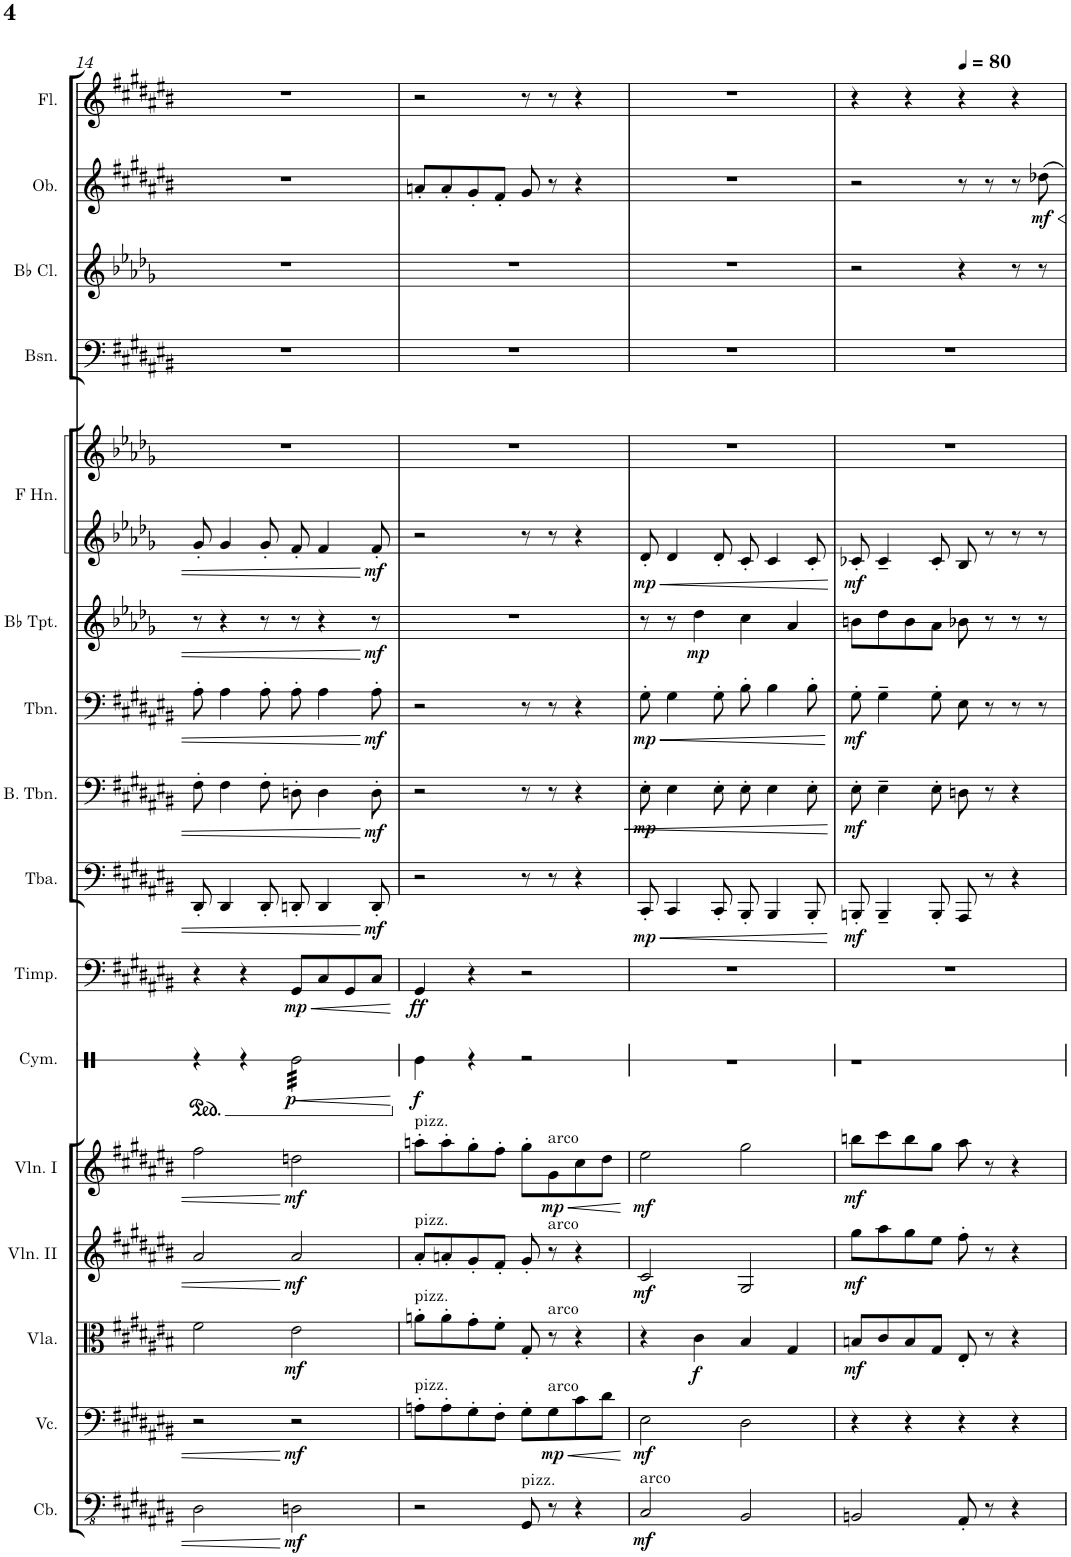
**kern	**dynam	**kern	**dynam	**kern	**dynam	**kern	**dynam	**kern	**dynam	**kern	**dynam	**kern	**dynam	**kern	**dynam	**kern	**dynam	**kern	**dynam	**kern	**dynam	**kern	**kern	**dynam	**kern	**kern	**kern	**dynam	**kern
*part16	*part16	*part15	*part15	*part14	*part14	*part13	*part13	*part12	*part12	*part11	*part11	*part10	*part10	*part9	*part9	*part8	*part8	*part7	*part7	*part6	*part6	*part5	*part5	*part5	*part4	*part3	*part2	*part2	*part1
*staff17	*staff17	*staff16	*staff16	*staff15	*staff15	*staff14	*staff14	*staff13	*staff13	*staff12	*staff12	*staff11	*staff11	*staff10	*staff10	*staff9	*staff9	*staff8	*staff8	*staff7	*staff7	*staff6	*staff5	*staff5/6	*staff4	*staff3	*staff2	*staff2	*staff1
*I"Contrabasses	*	*I"Violoncellos	*	*I"Violas	*	*I"Violins II	*	*I"Violins I	*	*I"Cymbal	*	*I"Timpani	*	*I"Tuba	*	*I"Bass Trombone	*	*I"Trombone	*	*I"Trumpets in Bb	*	*I"Horns in F	*	*	*I"Bassoons	*I"Clarinets in Bb	*I"Oboes	*	*I"Flutes
*I'Cb.	*	*I'Vc.	*	*I'Vla.	*	*I'Vln. II	*	*I'Vln. I	*	*I'Cym.	*	*I'Timp.	*	*I'Tba.	*	*I'B. Tbn.	*	*I'Tbn.	*	*	*	*	*	*	*I'Bsn.	*	*I'Ob.	*	*I'Fl.
!!LO:PB:g=z
*clefFv4	*	*clefF4	*	*clefC3	*	*clefG2	*	*clefG2	*	*clefX	*	*clefF4	*	*clefF4	*	*clefF4	*	*clefF4	*	*clefG2	*	*clefG2	*clefG2	*	*clefF4	*clefG2	*clefG2	*	*clefG2
*	*	*	*	*	*	*	*	*	*	*	*	*	*	*	*	*	*	*	*	*ITrd1c2	*	*ITrd4c7	*ITrd4c7	*	*	*ITrd1c2	*	*	*
*k[f#c#g#d#a#e#b#]	*	*k[f#c#g#d#a#e#b#]	*	*k[f#c#g#d#a#e#b#]	*	*k[f#c#g#d#a#e#b#]	*	*k[f#c#g#d#a#e#b#]	*	*k[]	*	*k[f#c#g#d#a#e#b#]	*	*k[f#c#g#d#a#e#b#]	*	*k[f#c#g#d#a#e#b#]	*	*k[f#c#g#d#a#e#b#]	*	*k[b-e-a-d-g-]	*	*k[b-e-a-d-g-]	*k[b-e-a-d-g-]	*	*k[f#c#g#d#a#e#b#]	*k[b-e-a-d-g-]	*k[f#c#g#d#a#e#b#]	*	*k[f#c#g#d#a#e#b#]
*M4/4	*	*M4/4	*	*M4/4	*	*M4/4	*	*M4/4	*	*M4/4	*	*M4/4	*	*M4/4	*	*M4/4	*	*M4/4	*	*M4/4	*	*M4/4	*M4/4	*	*M4/4	*M4/4	*M4/4	*	*M4/4
*	*	*	*	*	*	*	*	*	*	*ped	*	*	*	*	*	*	*	*	*	*	*	*	*	*	*	*	*	*	*
=14	=14	=14	=14	=14	=14	=14	=14	=14	=14	=14	=14	=14	=14	=14	=14	=14	=14	=14	=14	=14	=14	=14	=14	=14	=14	=14	=14	=14	=14
2DD#\	.	2r	.	2f#\	.	2a#/	.	2ff#\	.	4r	.	4r	.	8DD#'/	.	8F#'\	.	8A#'\	.	8r	.	8g-'/	1r	.	1r	1r	1r	.	1r
.	.	.	.	.	.	.	.	.	.	.	.	.	.	4DD#/	.	4F#\	.	4A#\	.	4r	.	4g-/	.	.	.	.	.	.	.
.	.	.	.	.	.	.	.	.	.	4r	.	4r	.	.	.	.	.	.	.	.	.	.	.	.	.	.	.	.	.
.	.	.	.	.	.	.	.	.	.	.	.	.	.	8DD#'/	.	8F#'\	.	8A#'\	.	8r	.	8g-'/	.	.	.	.	.	.	.
!	!LO:DY:b	!	!LO:DY:b	!	!LO:DY:b	!	!LO:DY:b	!	!LO:DY:b	!	!LO:HP:b	!	!LO:HP:b	!	!	!	!	!	!	!	!	!	!	!	!	!	!	!	!
!	!	!	!	!	!	!	!	!	!	!	!LO:DY:n=1:b	!	!LO:DY:n=1:b	!	!	!	!	!	!	!	!	!	!	!	!	!	!	!	!
*	*	*	*	*	*	*	*	*	*	*tremolo	*	*	*	*	*	*	*	*	*	*	*	*	*	*	*	*	*	*	*
2DDn\	mf	2r	mf	2e#\	mf	2a#/	mf	2ddn\	mf	32Re\LLL	< p	8GG#/L	< mp	8DDn'/	.	8Dn'\	.	8A#'\	.	8r	.	8f'/	.	.	.	.	.	.	.
.	.	.	.	.	.	.	.	.	.	32Re\	.	.	.	.	.	.	.	.	.	.	.	.	.	.	.	.	.	.	.
.	.	.	.	.	.	.	.	.	.	32Re\	.	.	.	.	.	.	.	.	.	.	.	.	.	.	.	.	.	.	.
.	.	.	.	.	.	.	.	.	.	32Re\	.	.	.	.	.	.	.	.	.	.	.	.	.	.	.	.	.	.	.
.	.	.	.	.	.	.	.	.	.	32Re\	.	8C#/	.	4DD/	.	4D\	.	4A#\	.	4r	.	4f/	.	.	.	.	.	.	.
.	.	.	.	.	.	.	.	.	.	32Re\	.	.	.	.	.	.	.	.	.	.	.	.	.	.	.	.	.	.	.
.	.	.	.	.	.	.	.	.	.	32Re\	.	.	.	.	.	.	.	.	.	.	.	.	.	.	.	.	.	.	.
.	.	.	.	.	.	.	.	.	.	32Re\	.	.	.	.	.	.	.	.	.	.	.	.	.	.	.	.	.	.	.
.	.	.	.	.	.	.	.	.	.	32Re\	.	8GG#/	.	.	.	.	.	.	.	.	.	.	.	.	.	.	.	.	.
.	.	.	.	.	.	.	.	.	.	32Re\	.	.	.	.	.	.	.	.	.	.	.	.	.	.	.	.	.	.	.
.	.	.	.	.	.	.	.	.	.	32Re\	.	.	.	.	.	.	.	.	.	.	.	.	.	.	.	.	.	.	.
.	.	.	.	.	.	.	.	.	.	32Re\	.	.	.	.	.	.	.	.	.	.	.	.	.	.	.	.	.	.	.
!	!	!	!	!	!	!	!	!	!	!	!	!	!	!	!LO:DY:b	!	!LO:DY:b	!	!LO:DY:b	!	!LO:DY:b	!	!	!LO:DY:b=2	!	!	!	!	!
.	.	.	.	.	.	.	.	.	.	32Re\	.	8C#/J	.	8DD'/	mf	8D'\	mf	8A#'\	mf	8r	mf	8f'/	.	mf	.	.	.	.	.
.	.	.	.	.	.	.	.	.	.	32Re\	.	.	.	.	.	.	.	.	.	.	.	.	.	.	.	.	.	.	.
.	.	.	.	.	.	.	.	.	.	32Re\	.	.	.	.	.	.	.	.	.	.	.	.	.	.	.	.	.	.	.
.	.	.	.	.	.	.	.	.	.	32Re\JJJ	.	.	.	.	.	.	.	.	.	.	.	.	.	.	.	.	.	.	.
*	*	*	*	*	*	*	*	*	*	*Xtremolo	*	*	*	*	*	*	*	*	*	*	*	*	*	*	*	*	*	*	*
.	.	.	.	.	.	.	.	.	.	.	[	.	[	.	.	.	.	.	.	.	.	.	.	.	.	.	.	.	.
=15	=15	=15	=15	=15	=15	=15	=15	=15	=15	=15	=15	=15	=15	=15	=15	=15	=15	=15	=15	=15	=15	=15	=15	=15	=15	=15	=15	=15	=15
*	*	*	*	*	*	*	*	*	*	*Xped	*	*	*	*	*	*	*	*	*	*	*	*	*	*	*	*	*	*	*
!	!	!	!	!	!	!	!	!LO:TX:a:t=pizz.	!	!	!	!	!	!	!	!	!	!	!	!	!	!	!	!	!	!	!	!	!
!	!	!	!	!	!	!LO:TX:a:t=pizz.	!	!	!	!	!	!	!	!	!	!	!	!	!	!	!	!	!	!	!	!	!	!	!
!	!	!	!	!LO:TX:a:t=pizz.	!	!	!	!	!	!	!	!	!	!	!	!	!	!	!	!	!	!	!	!	!	!	!	!	!
!	!	!LO:TX:a:t=pizz.	!	!	!	!	!	!	!	!	!	!	!	!	!	!	!	!	!	!	!	!	!	!	!	!	!	!	!
!	!	!	!	!	!	!	!	!	!	!	!LO:DY:b	!	!LO:DY:b	!	!	!	!	!	!	!	!	!	!	!	!	!	!	!	!
2r	.	8An'\L	.	8an'\L	.	8a#'/L	.	8aan'\L	.	4Re\	f	4GG#/	ff	2r	.	2r	.	2r	.	1r	.	2r	1r	.	1r	1r	8an'/L	.	2r
.	.	8A'\	.	8a'\	.	8an'/	.	8aa'\	.	.	.	.	.	.	.	.	.	.	.	.	.	.	.	.	.	.	8a'/	.	.
.	.	8G#'\	.	8g#'\	.	8g#'/	.	8gg#'\	.	4r	.	4r	.	.	.	.	.	.	.	.	.	.	.	.	.	.	8g#'/	.	.
.	.	8F#'\J	.	8f#'\J	.	8f#'/J	.	8ff#'\J	.	.	.	.	.	.	.	.	.	.	.	.	.	.	.	.	.	.	8f#'/J	.	.
!LO:TX:a:t=pizz.	!	!	!	!	!	!	!	!	!	!	!	!	!	!	!	!	!	!	!	!	!	!	!	!	!	!	!	!	!
8GGG#/	.	8G#'\L	.	8G#'/	.	8g#'/	.	8gg#'\L	.	2r	.	2r	.	8r	.	8r	.	8r	.	.	.	8r	.	.	.	.	8g#/	.	8r
!	!	!	!	!	!	!	!	!LO:TX:a:t=arco	!	!	!	!	!	!	!	!	!	!	!	!	!	!	!	!	!	!	!	!	!
!	!	!	!	!	!	!LO:TX:a:t=arco	!	!	!	!	!	!	!	!	!	!	!	!	!	!	!	!	!	!	!	!	!	!	!
!	!	!	!	!LO:TX:a:t=arco	!	!	!	!	!	!	!	!	!	!	!	!	!	!	!	!	!	!	!	!	!	!	!	!	!
!	!	!LO:TX:a:t=arco	!	!	!	!	!	!	!	!	!	!	!	!	!	!	!	!	!	!	!	!	!	!	!	!	!	!	!
!	!	!	!LO:HP:b	!	!	!	!	!	!LO:HP:b	!	!	!	!	!	!	!	!	!	!	!	!	!	!	!	!	!	!	!	!
!	!	!	!LO:DY:n=1:b	!	!	!	!	!	!LO:DY:n=1:b	!	!	!	!	!	!	!	!	!	!	!	!	!	!	!	!	!	!	!	!
8r	.	8G#\	< mp	8r	.	8r	.	8g#\	< mp	.	.	.	.	8r	.	8r	.	8r	.	.	.	8r	.	.	.	.	8r	.	8r
4r	.	8c#\	.	4r	.	4r	.	8cc#\	.	.	.	.	.	4r	.	4r	.	4r	.	.	.	4r	.	.	.	.	4r	.	4r
.	.	8d#\J	.	.	.	.	.	8dd#\J	.	.	.	.	.	.	.	.	.	.	.	.	.	.	.	.	.	.	.	.	.
.	.	.	[	.	.	.	.	.	[	.	.	.	.	.	.	.	.	.	.	.	.	.	.	.	.	.	.	.	.
=16	=16	=16	=16	=16	=16	=16	=16	=16	=16	=16	=16	=16	=16	=16	=16	=16	=16	=16	=16	=16	=16	=16	=16	=16	=16	=16	=16	=16	=16
!LO:TX:a:t=arco	!	!	!	!	!	!	!	!	!	!	!	!	!	!	!	!	!	!	!	!	!	!	!	!	!	!	!	!	!
!	!LO:DY:b	!	!LO:DY:b	!	!	!	!LO:DY:b	!	!LO:DY:b	!	!	!	!	!	!LO:HP:b	!	!LO:HP:b	!	!LO:HP:b	!	!	!	!	!	!	!	!	!	!
!	!	!	!	!	!	!	!	!	!	!	!	!	!	!	!LO:DY:n=1:b	!	!LO:DY:n=1:b	!	!LO:DY:n=1:b	!	!	!	!	!LO:DY:b=2	!	!	!	!	!
2CC#/	mf	2E#\	mf	4r	.	2c#/	mf	2ee#\	mf	1r	.	1r	.	8CC#'/	< mp	8E#'\	< mp	8G#'\	< mp	8r	.	8d-'/	1r	mp	1r	1r	1r	.	1r
.	.	.	.	.	.	.	.	.	.	.	.	.	.	4CC#/	.	4E#\	.	4G#\	.	8r	.	4d-/	.	.	.	.	.	.	.
!	!	!	!	!	!LO:DY:b	!	!	!	!	!	!	!	!	!	!	!	!	!	!	!	!LO:DY:b	!	!	!	!	!	!	!	!
.	.	.	.	4c#\	f	.	.	.	.	.	.	.	.	.	.	.	.	.	.	4dd-\	mp	.	.	.	.	.	.	.	.
.	.	.	.	.	.	.	.	.	.	.	.	.	.	8CC#'/	.	8E#'\	.	8G#'\	.	.	.	8d-'/	.	.	.	.	.	.	.
2BBB#/	.	2D#\	.	4B#/	.	2G#/	.	2gg#\	.	.	.	.	.	8BBB#'/	.	8E#'\	.	8B#'\	.	4cc\	.	8c'/	.	.	.	.	.	.	.
.	.	.	.	.	.	.	.	.	.	.	.	.	.	4BBB#/	.	4E#\	.	4B#\	.	.	.	4c/	.	.	.	.	.	.	.
.	.	.	.	4G#/	.	.	.	.	.	.	.	.	.	.	.	.	.	.	.	4a-/	.	.	.	.	.	.	.	.	.
.	.	.	.	.	.	.	.	.	.	.	.	.	.	8BBB#'/	.	8E#'\	.	8B#'\	.	.	.	8c'/	.	.	.	.	.	.	.
.	.	.	.	.	.	.	.	.	.	.	.	.	.	.	[	.	[	.	[	.	.	.	.	.	.	.	.	.	.
=17	=17	=17	=17	=17	=17	=17	=17	=17	=17	=17	=17	=17	=17	=17	=17	=17	=17	=17	=17	=17	=17	=17	=17	=17	=17	=17	=17	=17	=17
!	!	!	!	!	!LO:DY:b	!	!LO:DY:b	!	!LO:DY:b	!	!	!	!	!	!LO:DY:b	!	!LO:DY:b	!	!LO:DY:b	!	!	!	!	!LO:DY:b=2	!	!	!	!	!
2BBBn/	.	4r	.	8Bn/L	mf	8gg#\L	mf	8bbn\L	mf	1r	.	1r	.	8BBBn'/	mf	8E#'\	mf	8G#'\	mf	8bn\L	.	8c-X'/	1r	mf	1r	2r	2r	.	4r
.	.	.	.	8c#/	.	8aa#\	.	8ccc#\	.	.	.	.	.	4BBB~/	.	4E#~\	.	4G#~\	.	8dd-\	.	4c-~/	.	.	.	.	.	.	.
.	.	4r	.	8B/	.	8gg#\	.	8bb\	.	.	.	.	.	.	.	.	.	.	.	8b\	.	.	.	.	.	.	.	.	4r
.	.	.	.	8G#/J	.	8ee#\J	.	8gg#\J	.	.	.	.	.	8BBB'/	.	8E#'\	.	8G#'\	.	8a-\J	.	8c-'/	.	.	.	.	.	.	.
*	*	*	*	*	*	*	*	*	*	*	*	*	*	*	*	*	*	*	*	*	*	*	*	*	*	*	*	*	*MM80
8AAA#'/	.	4r	.	8E#'/	.	8ff#'\	.	8aa#\	.	.	.	.	.	8AAA#/	.	8Dn\	.	8E#\	.	8b-X\	.	8B-/	.	.	.	4r	8r	.	4r
8r	.	.	.	8r	.	8r	.	8r	.	.	.	.	.	8r	.	8r	.	8r	.	8r	.	8r	.	.	.	.	8r	.	.
4r	.	4r	.	4r	.	4r	.	4r	.	.	.	.	.	4r	.	4r	.	8r	.	8r	.	8r	.	.	.	8r	8r	.	4r
!	!	!	!	!	!	!	!	!	!	!	!	!	!	!	!	!	!	!	!	!	!	!	!	!	!	!	!	!LO:DY:b	!
.	.	.	.	.	.	.	.	.	.	.	.	.	.	.	.	.	.	8r	.	8r	.	8r	.	.	.	8r	8dd-X\	mf	.
=	=	=	=	=	=	=	=	=	=	=	=	=	=	=	=	=	=	=	=	=	=	=	=	=	=	=	=	=	=
*-	*-	*-	*-	*-	*-	*-	*-	*-	*-	*-	*-	*-	*-	*-	*-	*-	*-	*-	*-	*-	*-	*-	*-	*-	*-	*-	*-	*-	*-
